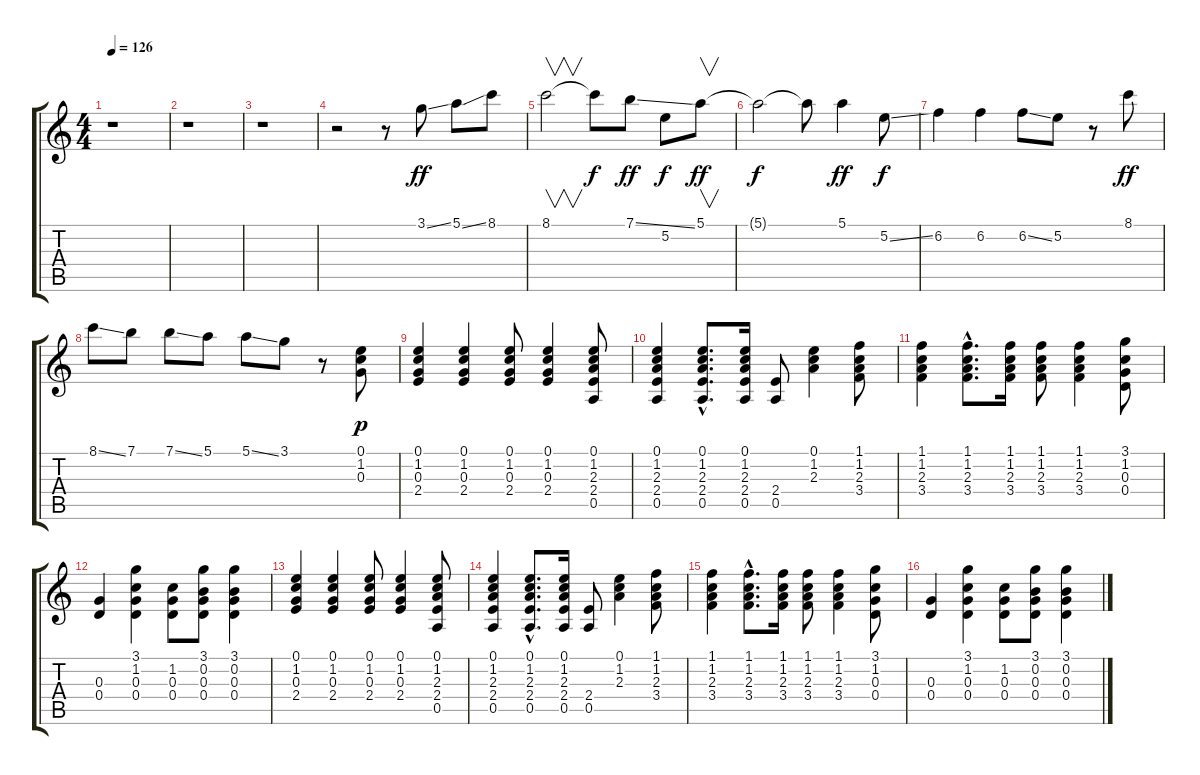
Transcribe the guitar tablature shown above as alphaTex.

\track "" {instrument acousticguitarsteel}
\staff {score tabs}
\tuning (E4 B3 G3 D3 A2 E2) {hide}
\ts (4 4)
\tempo 126
\clef g2
\ks c
r.1{dy ff instrument acousticguitarsteel} |
r.1 |
r.1 |
r.2 r.8 3.1{ss}.8 5.1{ss}.8 8.1.8 |
8.1.2{v} 8.1{t}.8{dy f} 7.1{ss}.8{dy ff} 5.2.8{dy f} 5.1.8{v dy ff} |
5.1{t}.2{dy f} 5.1{t}.8 5.1.4{dy ff} 5.2{ss}.8{dy f} |
6.2.4 6.2.4 6.2{ss}.8 5.2.8 r.8 8.1.8{dy ff} |
8.1{ss}.8 7.1.8 7.1{ss}.8 5.1.8 5.1{ss}.8 3.1.8 r.8 (0.1 1.2 0.3).8{dy p} |
(0.1 1.2 0.3 2.4).4 (0.1 1.2 0.3 2.4).4 (0.1 1.2 0.3 2.4).8 (0.1 1.2 0.3 2.4).4 (0.1 1.2 2.3 2.4 0.5).8 |
(0.1 1.2 2.3 2.4 0.5).4 (0.1{hac} 1.2{hac} 2.3{hac} 2.4{hac} 0.5{hac}).8{d} (0.1 1.2 2.3 2.4 0.5).16 (2.4 0.5).8 (0.1 1.2 2.3).4 (1.1 1.2 2.3 3.4).8 |
(1.1 1.2 2.3 3.4).4 (1.1{hac} 1.2{hac} 2.3{hac} 3.4{hac}).8{d} (1.1 1.2 2.3 3.4).16 (1.1 1.2 2.3 3.4).8 (1.1 1.2 2.3 3.4).4 (3.1 1.2 0.3 0.4).8 |
(0.3 0.4).4 (3.1 1.2 0.3 0.4).4 (1.2 0.3 0.4).8 (3.1 0.2 0.3 0.4).8 (3.1 0.2 0.3 0.4).4 |
(0.1 1.2 0.3 2.4).4 (0.1 1.2 0.3 2.4).4 (0.1 1.2 0.3 2.4).8 (0.1 1.2 0.3 2.4).4 (0.1 1.2 2.3 2.4 0.5).8 |
(0.1 1.2 2.3 2.4 0.5).4 (0.1{hac} 1.2{hac} 2.3{hac} 2.4{hac} 0.5{hac}).8{d} (0.1 1.2 2.3 2.4 0.5).16 (2.4 0.5).8 (0.1 1.2 2.3).4 (1.1 1.2 2.3 3.4).8 |
(1.1 1.2 2.3 3.4).4 (1.1{hac} 1.2{hac} 2.3{hac} 3.4{hac}).8{d} (1.1 1.2 2.3 3.4).16 (1.1 1.2 2.3 3.4).8 (1.1 1.2 2.3 3.4).4 (3.1 1.2 0.3 0.4).8 |
(0.3 0.4).4 (3.1 1.2 0.3 0.4).4 (1.2 0.3 0.4).8 (3.1 0.2 0.3 0.4).8 (3.1 0.2 0.3 0.4).4
